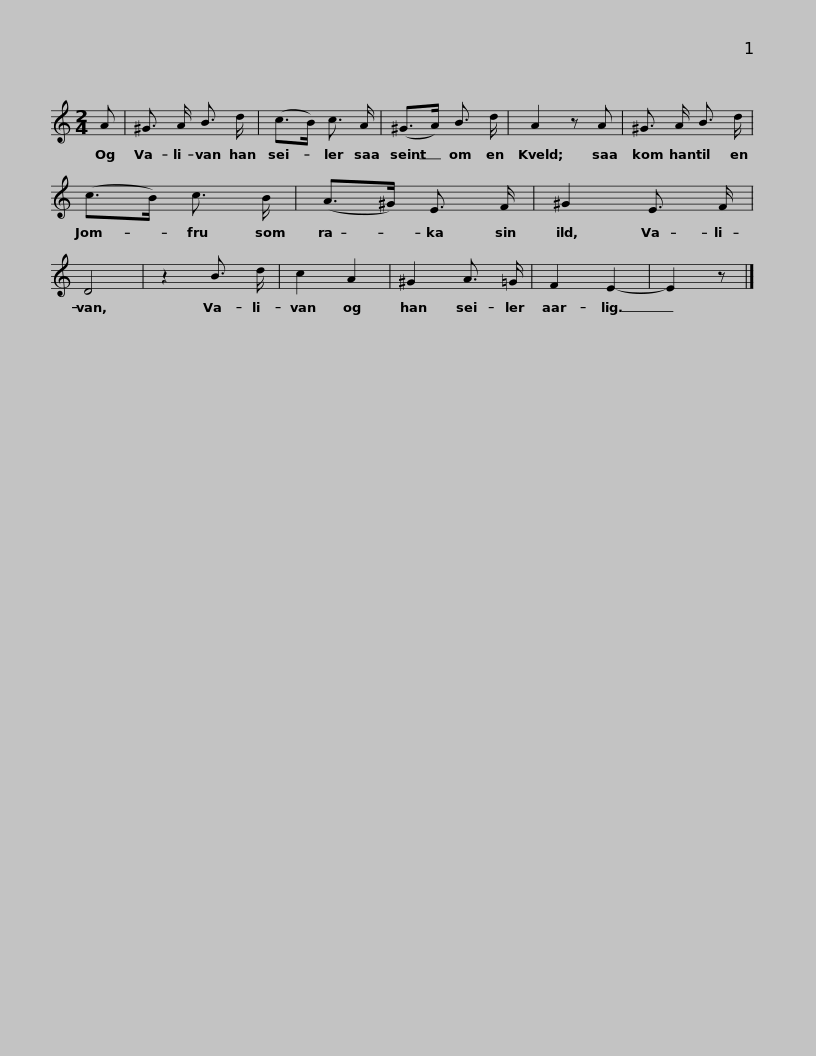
X:1
L:1/8
M:2/4
I:linebreak $
K:C
V:1 treble
V:1
 A | ^G3/2 A/ B3/2 d/ | (c>B) c3/2 A/ | (^G>A) B3/2 d/ | A2 z A | %5
 ^G3/2 A/ B3/2 d/ | (c>B) c3/2 B/ | (A>^G) E3/2 F/ |$ ^G2 E3/2 F/ | D4 | %10
 z2 B3/2 d/ | c2 A2 | ^G2 A3/2 =G/ | F2 E2- | E2 z |] %15
